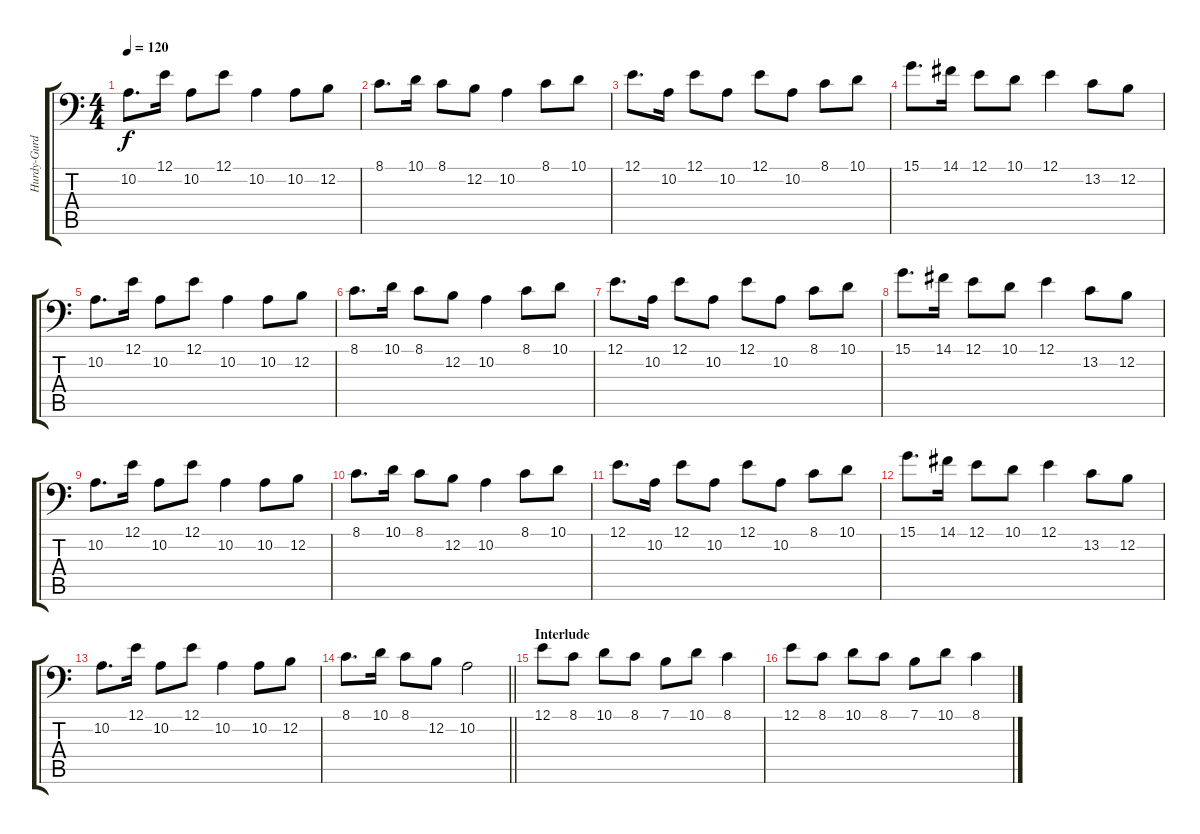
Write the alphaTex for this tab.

\track ("Hurdy-Gurdy" "Hurdy-Gurd") {instrument cello}
\staff {score tabs}
\tuning (E3 B2 G2 D2 A1 E1) {hide}
\ts (4 4)
\tempo 120
\clef f4
\ks c
10.2.8{d dy f} 12.1.16 10.2.8 12.1.8 10.2.4 10.2.8 12.2.8 |
8.1.8{d} 10.1.16 8.1.8 12.2.8 10.2.4 8.1.8 10.1.8 |
12.1.8{d} 10.2.16 12.1.8 10.2.8 12.1.8 10.2.8 8.1.8 10.1.8 |
15.1.8{d} 14.1.16 12.1.8 10.1.8 12.1.4 13.2.8 12.2.8 |
10.2.8{d} 12.1.16 10.2.8 12.1.8 10.2.4 10.2.8 12.2.8 |
8.1.8{d} 10.1.16 8.1.8 12.2.8 10.2.4 8.1.8 10.1.8 |
12.1.8{d} 10.2.16 12.1.8 10.2.8 12.1.8 10.2.8 8.1.8 10.1.8 |
15.1.8{d} 14.1.16 12.1.8 10.1.8 12.1.4 13.2.8 12.2.8 |
10.2.8{d} 12.1.16 10.2.8 12.1.8 10.2.4 10.2.8 12.2.8 |
8.1.8{d} 10.1.16 8.1.8 12.2.8 10.2.4 8.1.8 10.1.8 |
12.1.8{d} 10.2.16 12.1.8 10.2.8 12.1.8 10.2.8 8.1.8 10.1.8 |
15.1.8{d} 14.1.16 12.1.8 10.1.8 12.1.4 13.2.8 12.2.8 |
10.2.8{d} 12.1.16 10.2.8 12.1.8 10.2.4 10.2.8 12.2.8 |
\barLineRight lightlight
8.1.8{d} 10.1.16 8.1.8 12.2.8 10.2.2 |
\section ("" "Interlude")
12.1.8 8.1.8 10.1.8 8.1.8 7.1.8 10.1.8 8.1.4 |
12.1.8 8.1.8 10.1.8 8.1.8 7.1.8 10.1.8 8.1.4
